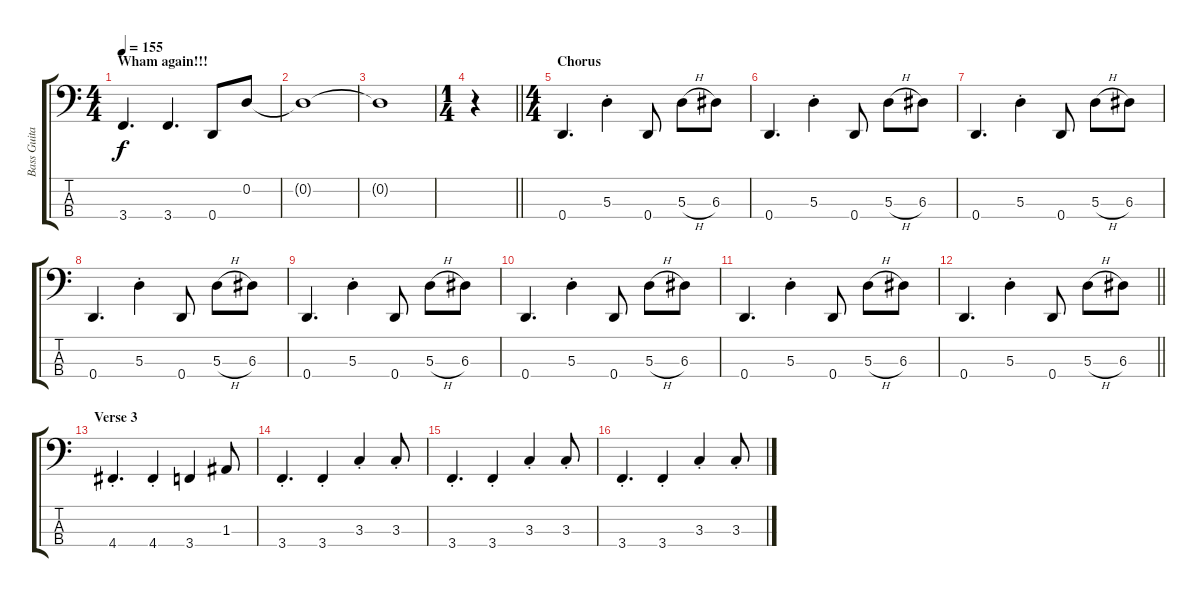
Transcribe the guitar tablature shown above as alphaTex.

\track ("Bass Guitar" "Bass Guita") {instrument electricbassfinger}
\staff {score tabs}
\tuning (G2 D2 A1 D1) {hide}
\ts (4 4)
\section ("" "Wham again!!!")
\tempo 155
\clef f4
\ks c
3.4.4{d dy f} 3.4.4{d} 0.4.8 0.2.8 |
0.2{t}.1 |
0.2{t}.1 |
\ts (1 4)
\barLineRight lightlight
r.4 |
\ts (4 4)
\section ("" "Chorus")
0.4.4{d} 5.3{st}.4 0.4.8 5.3{h}.8 6.3.8 |
0.4.4{d} 5.3{st}.4 0.4.8 5.3{h}.8 6.3.8 |
0.4.4{d} 5.3{st}.4 0.4.8 5.3{h}.8 6.3.8 |
0.4.4{d} 5.3{st}.4 0.4.8 5.3{h}.8 6.3.8 |
0.4.4{d} 5.3{st}.4 0.4.8 5.3{h}.8 6.3.8 |
0.4.4{d} 5.3{st}.4 0.4.8 5.3{h}.8 6.3.8 |
0.4.4{d} 5.3{st}.4 0.4.8 5.3{h}.8 6.3.8 |
\barLineRight lightlight
0.4.4{d} 5.3{st}.4 0.4.8 5.3{h}.8 6.3.8 |
\section ("" "Verse 3")
4.4{st}.4{d} 4.4{st}.4 3.4.4 1.3.8 |
3.4{st}.4{d} 3.4{st}.4 3.3{st}.4 3.3{st}.8 |
3.4{st}.4{d} 3.4{st}.4 3.3{st}.4 3.3{st}.8 |
3.4{st}.4{d} 3.4{st}.4 3.3{st}.4 3.3{st}.8
